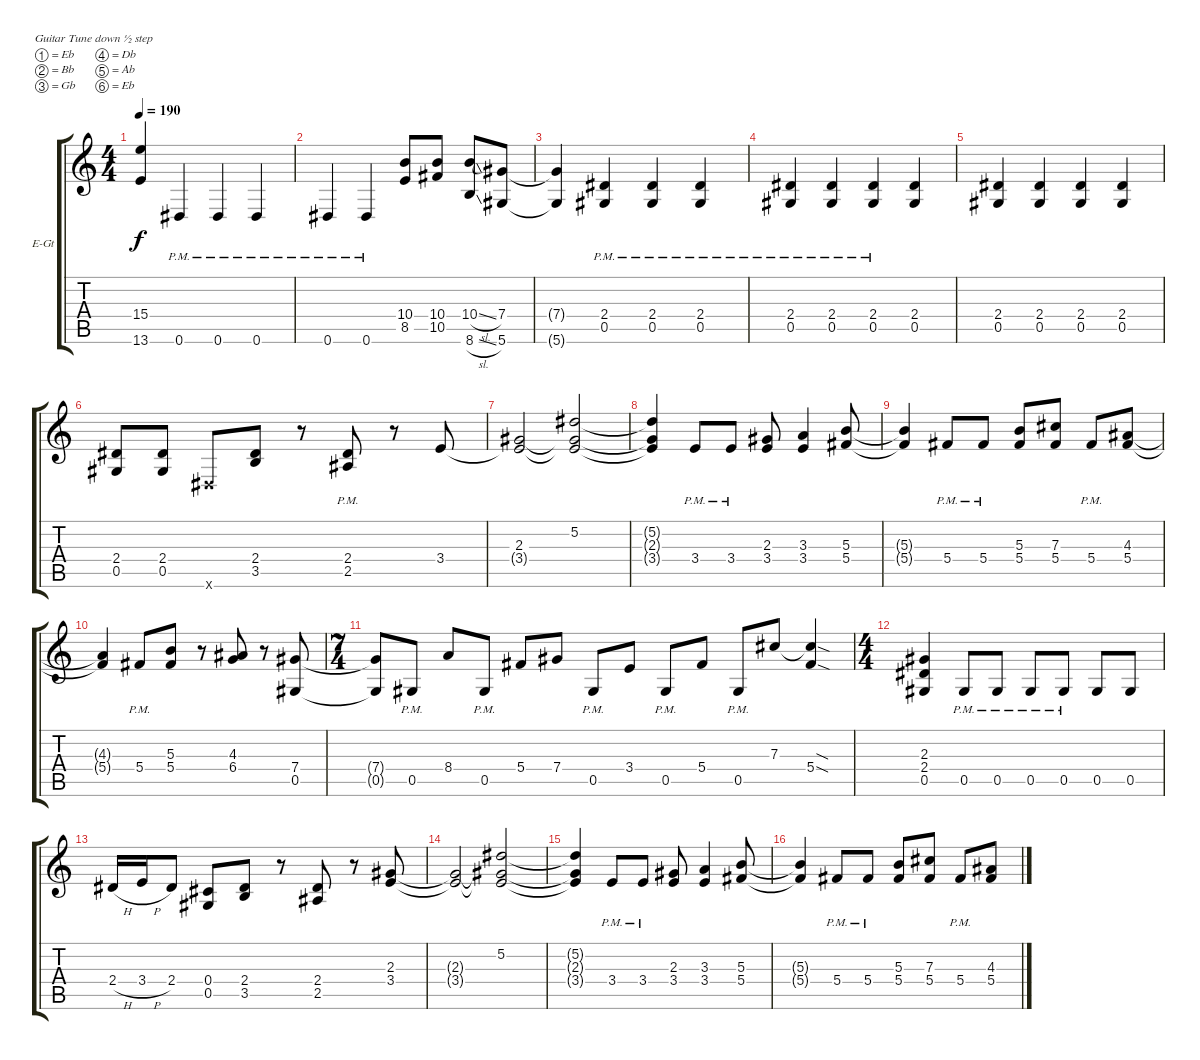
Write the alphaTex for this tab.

\bracketExtendMode groupsimilarinstruments
\firstSystemTrackNameOrientation horizontal
\otherSystemsTrackNameOrientation horizontal
\track ("Electric Guitar 2" "E-Gt") {instrument distortionguitar}
\staff {score tabs}
\tuning (Eb4 Bb3 Gb3 Db3 Ab2 Eb2)
\ts (4 4)
\tempo 190
\clef g2
\ks c
(15.4{t} 13.6{t}).4{dy f} 0.6{pm}.4 0.6{pm}.4 0.6{pm}.4 |
0.6{pm}.4 0.6{pm}.4 (8.5 10.4).8 (10.4 10.5).8 (8.6{sl} 10.4{sl}).8 (7.4 5.6).8 |
(5.6{t} 7.4{t}).4 (0.5{pm} 2.4{pm}).4 (0.5{pm} 2.4{pm}).4 (0.5{pm} 2.4{pm}).4 |
(0.5{pm} 2.4{pm}).4 (0.5{pm} 2.4{pm}).4 (0.5{pm} 2.4{pm}).4 (0.5 2.4).4 |
(0.5 2.4).4 (0.5 2.4).4 (0.5 2.4).4 (0.5 2.4).4 |
(0.5 2.4).8 (0.5 2.4).8 0.6{x}.8 (2.4 3.5).8 r.8 (2.5{pm} 2.4).8 r.8 3.4.8 |
(2.3 3.4{t}).2 (5.2 2.3{t} 3.4{t}).2 |
(3.4{t} 2.3{t} 5.2{t}).4 3.4{pm}.8 3.4{pm}.8 (3.4 2.3).8 (3.4 3.3).4 (5.4 5.3).8 |
(5.4{t} 5.3{t}).4 5.4{pm}.8 5.4{pm}.8 (5.4 5.3).8 (7.3 5.4).8 5.4{pm}.8 (5.4 4.3).8 |
(5.4{t} 4.3{t}).4 5.4{pm}.8 (5.4 5.3).8 r.8 (6.4 4.3).8 r.8 (0.5 7.4).8 |
\ts (7 4)
(0.5{t} 7.4{t}).8 0.5{pm}.8 8.4.8 0.5{pm}.8 5.4.8 7.4.8 0.5{pm}.8 3.4.8 0.5{pm}.8 5.4.8 0.5{pm}.8 7.3.8 (5.4{sod} 7.3{sod t}).4 |
\ts (4 4)
(0.5 2.4 2.3).4 0.5{pm}.8 0.5{pm}.8 0.5{pm}.8 0.5{pm}.8 0.5.8 0.5.8 |
2.4{h}.16 3.4{h}.16 2.4.8 (0.4 0.5).8 (3.5 2.4).8 r.8 (2.5 2.4).8 r.8 (3.4 2.3).8 |
(2.3{t} 3.4{t}).2 (5.2 2.3{t} 3.4{t}).2 |
(3.4{t} 2.3{t} 5.2{t}).4 3.4{pm}.8 3.4{pm}.8 (3.4 2.3).8 (3.4 3.3).4 (5.4 5.3).8 |
(5.4{t} 5.3{t}).4 5.4{pm}.8 5.4{pm}.8 (5.4 5.3).8 (7.3 5.4).8 5.4{pm}.8 (5.4 4.3).8
